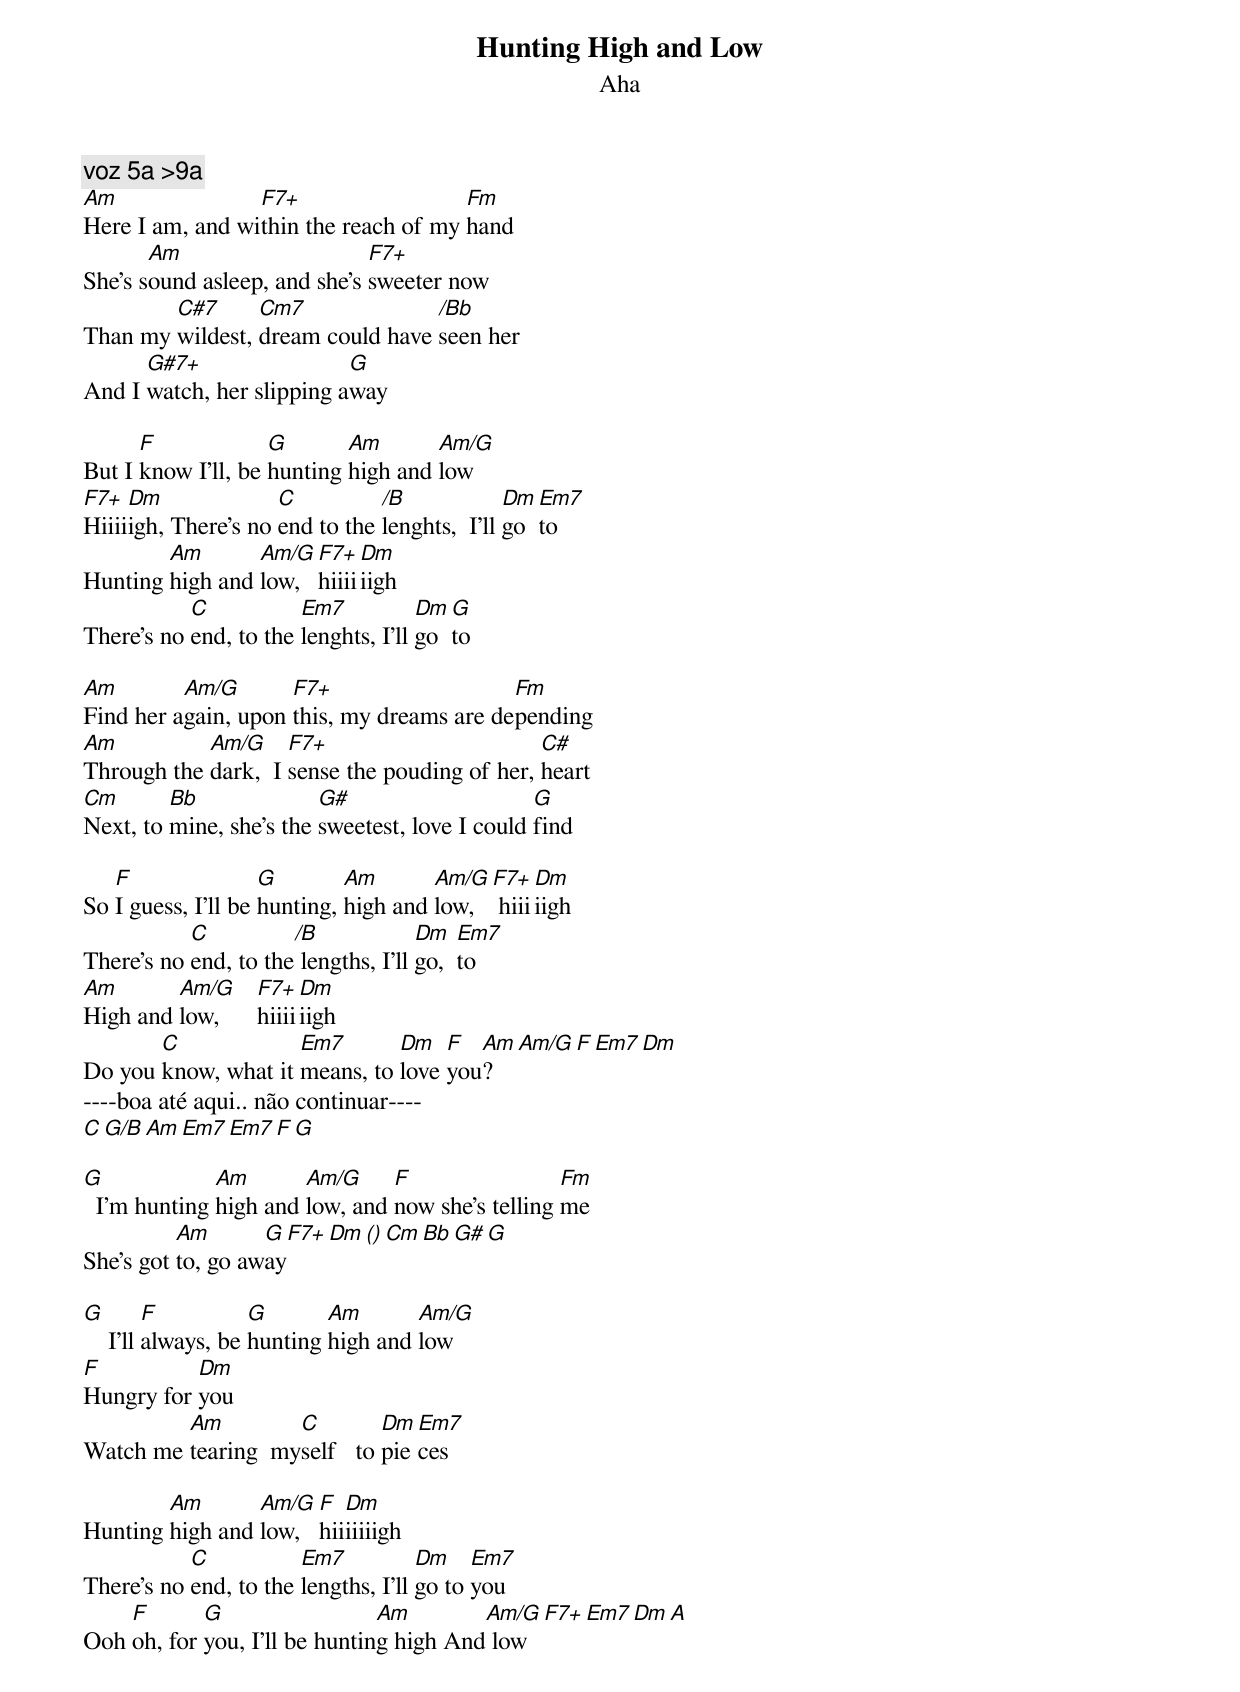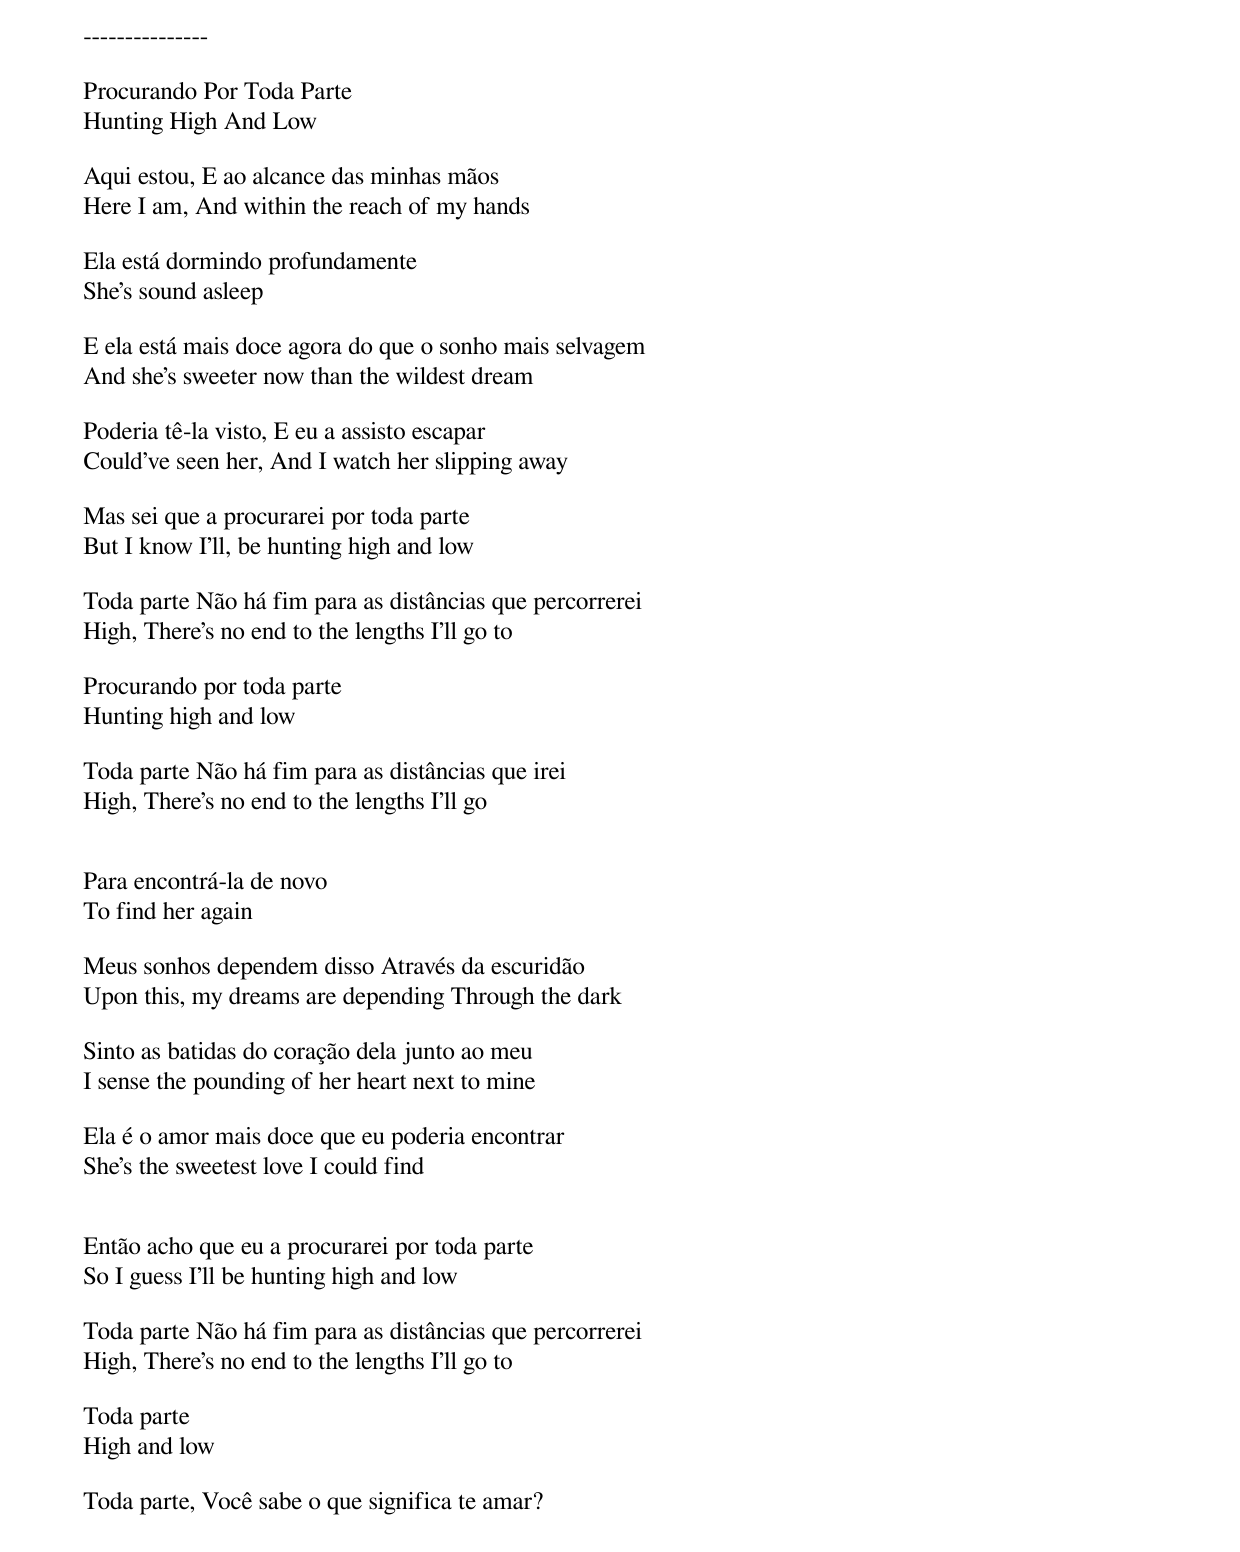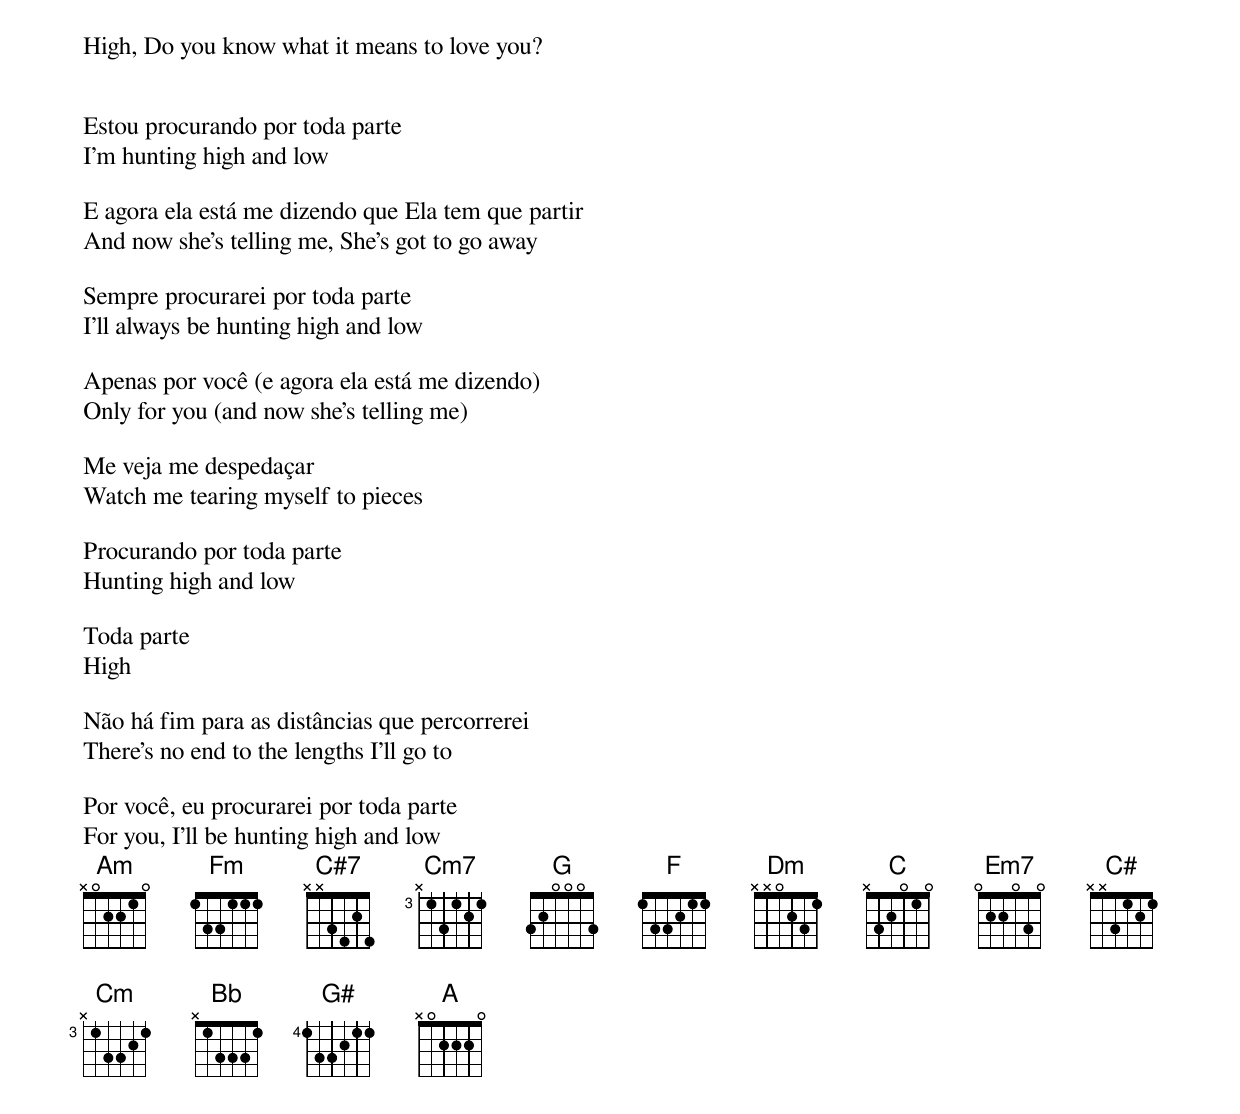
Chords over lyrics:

Hunting High and Low
Aha

voz 5a >9a
Am               F7+                  Fm
Here I am, and within the reach of my hand
       Am                     F7+
She's sound asleep, and she's sweeter now
        C#7      Cm7              /Bb
Than my wildest, dream could have seen her
      G#7+                 G
And I watch, her slipping away

      F             G       Am       Am/G
But I know I'll, be hunting high and low
F7+  Dm              C          /B             Dm  Em7
Hiiiiigh, There's no end to the lenghts,  I'll go  to
        Am       Am/G  F7+  Dm
Hunting high and low,  hiiiiiigh
           C           Em7           Dm  G
There's no end, to the lenghts, I'll go  to

Am        Am/G       F7+                   Fm
Find her again, upon this, my dreams are depending
Am          Am/G     F7+                       C#
Through the dark,  I sense the pouding of her, heart
Cm       Bb              G#                     G
Next, to mine, she's the sweetest, love I could find

   F                G        Am       Am/G  F7+  Dm
So I guess, I'll be hunting, high and low,   hiiiiigh
           C          /B             Dm   Em7
There's no end, to the lengths, I'll go,  to
Am       Am/G      F7+  Dm
High and low,      hiiiiiigh
       C             Em7       Dm   F  Am  Am/G  F  Em7  Dm
Do you know, what it means, to love you?
----boa até aqui.. não continuar----
C  G/B  Am  Em7  Em7 F  G

G             Am       Am/G     F                 Fm
  I'm hunting high and low, and now she's telling me
          Am       G  F7+  Dm () Cm  Bb  G#  G
She's got to, go away

G        F          G       Am       Am/G
    I'll always, be hunting high and low
F          Dm
Hungry for you
         Am         C         Dm Em7
Watch me tearing  myself   to pieces

        Am       Am/G   F  Dm
Hunting high and low,   hiiiiiiigh
           C           Em7           Dm    Em7
There's no end, to the lengths, I'll go to you
    F       G                  Am        Am/G  F7+  Em7  Dm  A
Ooh oh, for you, I'll be hunting high And low

---------------

Procurando Por Toda Parte
Hunting High And Low

Aqui estou, E ao alcance das minhas mãos
Here I am, And within the reach of my hands

Ela está dormindo profundamente
She's sound asleep

E ela está mais doce agora do que o sonho mais selvagem
And she's sweeter now than the wildest dream

Poderia tê-la visto, E eu a assisto escapar
Could've seen her, And I watch her slipping away

Mas sei que a procurarei por toda parte
But I know I'll, be hunting high and low

Toda parte Não há fim para as distâncias que percorrerei
High, There's no end to the lengths I'll go to

Procurando por toda parte
Hunting high and low

Toda parte Não há fim para as distâncias que irei
High, There's no end to the lengths I'll go


Para encontrá-la de novo
To find her again

Meus sonhos dependem disso Através da escuridão
Upon this, my dreams are depending Through the dark

Sinto as batidas do coração dela junto ao meu
I sense the pounding of her heart next to mine

Ela é o amor mais doce que eu poderia encontrar
She's the sweetest love I could find


Então acho que eu a procurarei por toda parte
So I guess I'll be hunting high and low

Toda parte Não há fim para as distâncias que percorrerei
High, There's no end to the lengths I'll go to

Toda parte
High and low

Toda parte, Você sabe o que significa te amar?
High, Do you know what it means to love you?


Estou procurando por toda parte
I'm hunting high and low

E agora ela está me dizendo que Ela tem que partir
And now she's telling me, She's got to go away

Sempre procurarei por toda parte
I'll always be hunting high and low

Apenas por você (e agora ela está me dizendo)
Only for you (and now she's telling me)

Me veja me despedaçar
Watch me tearing myself to pieces

Procurando por toda parte
Hunting high and low

Toda parte
High

Não há fim para as distâncias que percorrerei
There's no end to the lengths I'll go to

Por você, eu procurarei por toda parte
For you, I'll be hunting high and low
